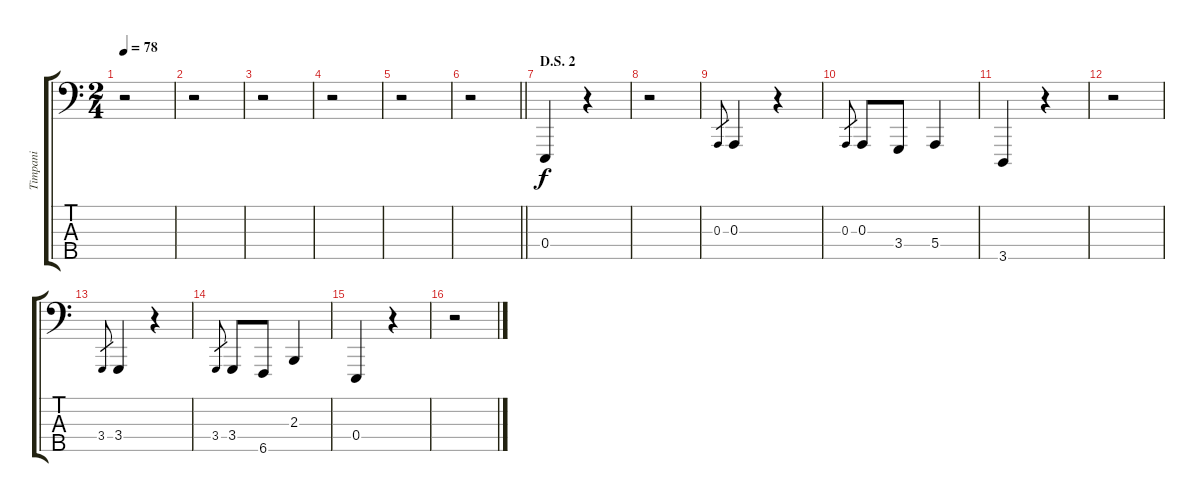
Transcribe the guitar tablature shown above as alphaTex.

\track ("Timpani" "Timpani") {instrument timpani}
\staff {score tabs}
\tuning (G2 D2 A1 E1 B0) {hide}
\ts (2 4)
\tempo 78
\clef f4
\ks c
r.2{dy f} |
r.2 |
r.2 |
r.2 |
r.2 |
\barLineRight lightlight
r.2 |
\section ("" "D.S. 2")
0.4.4 r.4 |
r.2 |
0.3.8{gr} 0.3.4 r.4 |
0.3.8{gr} 0.3.8 3.4.8 5.4.4 |
3.5.4 r.4 |
r.2 |
3.4.8{gr} 3.4.4 r.4 |
3.4.8{gr} 3.4.8 6.5.8 2.3.4 |
0.4.4 r.4 |
r.2
